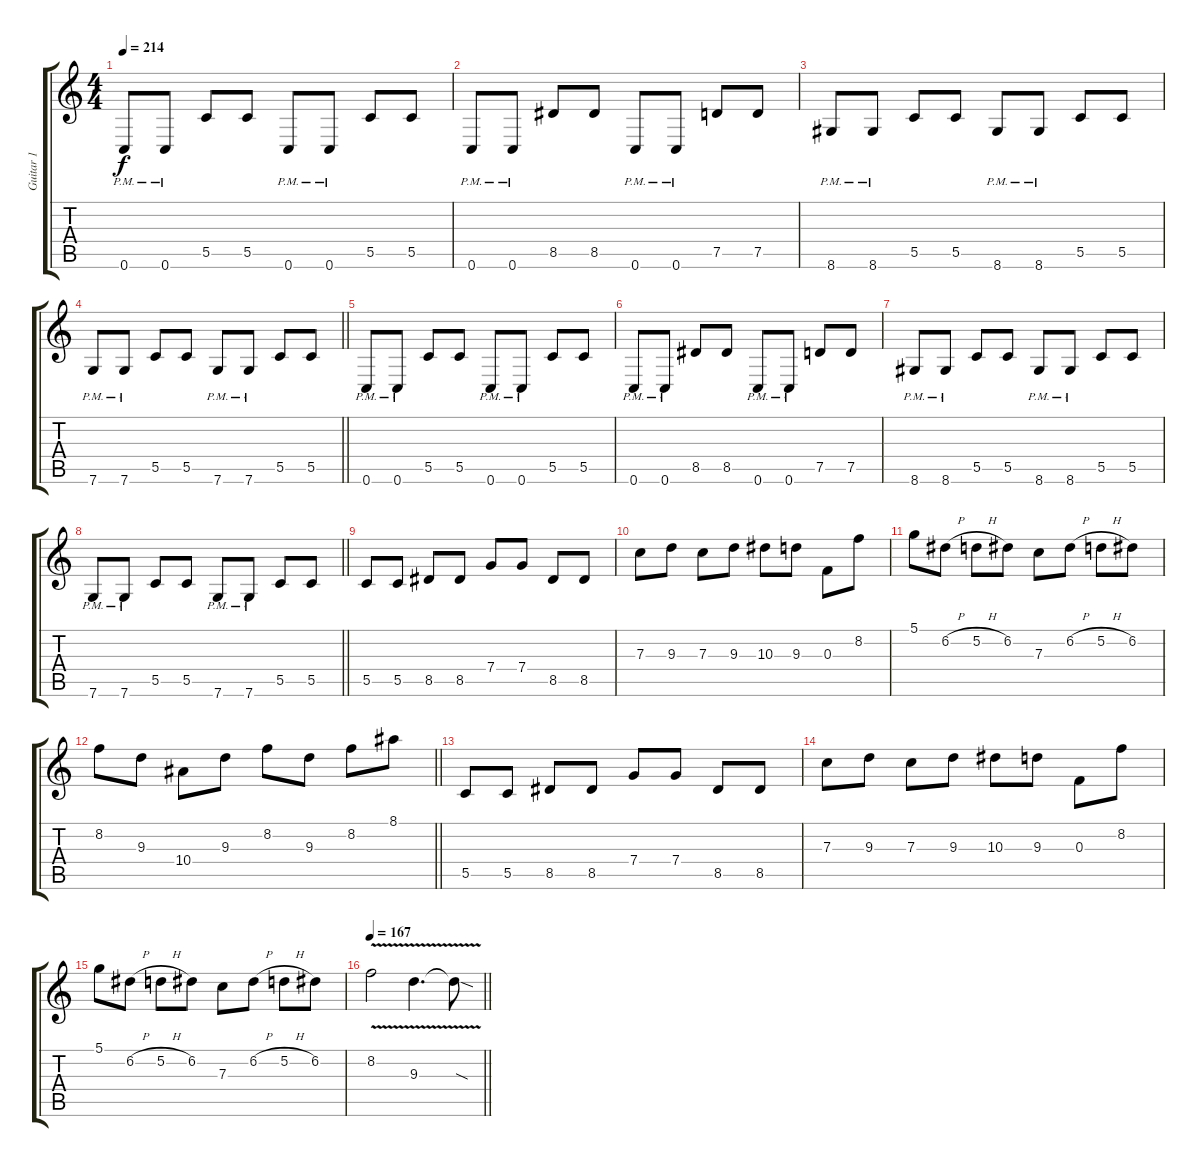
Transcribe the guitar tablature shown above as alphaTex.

\track ("Guitar 1" "Guitar 1") {instrument distortionguitar}
\staff {score tabs}
\tuning (D4 A3 F3 C3 G2 C2) {hide}
\ts (4 4)
\section ("" "")
\tempo 214
\clef g2
\ks c
0.6{pm}.8{dy f} 0.6{pm}.8 5.5.8 5.5.8 0.6{pm}.8 0.6{pm}.8 5.5.8 5.5.8 |
0.6{pm}.8 0.6{pm}.8 8.5.8 8.5.8 0.6{pm}.8 0.6{pm}.8 7.5.8 7.5.8 |
8.6{pm}.8 8.6{pm}.8 5.5.8 5.5.8 8.6{pm}.8 8.6{pm}.8 5.5.8 5.5.8 |
\barLineRight lightlight
7.6{pm}.8 7.6{pm}.8 5.5.8 5.5.8 7.6{pm}.8 7.6{pm}.8 5.5.8 5.5.8 |
0.6{pm}.8 0.6{pm}.8 5.5.8 5.5.8 0.6{pm}.8 0.6{pm}.8 5.5.8 5.5.8 |
0.6{pm}.8 0.6{pm}.8 8.5.8 8.5.8 0.6{pm}.8 0.6{pm}.8 7.5.8 7.5.8 |
8.6{pm}.8 8.6{pm}.8 5.5.8 5.5.8 8.6{pm}.8 8.6{pm}.8 5.5.8 5.5.8 |
\barLineRight lightlight
7.6{pm}.8 7.6{pm}.8 5.5.8 5.5.8 7.6{pm}.8 7.6{pm}.8 5.5.8 5.5.8 |
\section ("" "")
5.5.8 5.5.8 8.5.8 8.5.8 7.4.8 7.4.8 8.5.8 8.5.8 |
7.3.8 9.3.8 7.3.8 9.3.8 10.3.8 9.3.8 0.3.8 8.2.8 |
5.1.8 6.2{h}.8 5.2{h}.8 6.2.8 7.3.8 6.2{h}.8 5.2{h}.8 6.2.8 |
\barLineRight lightlight
8.2.8 9.3.8 10.4.8 9.3.8 8.2.8 9.3.8 8.2.8 8.1.8 |
5.5.8 5.5.8 8.5.8 8.5.8 7.4.8 7.4.8 8.5.8 8.5.8 |
7.3.8 9.3.8 7.3.8 9.3.8 10.3.8 9.3.8 0.3.8 8.2.8 |
5.1.8 6.2{h}.8 5.2{h}.8 6.2.8 7.3.8 6.2{h}.8 5.2{h}.8 6.2.8 |
\tempo 167
\barLineRight lightlight
8.2{v}.2 9.3{v}.4{d} 9.3{sod t}.8
